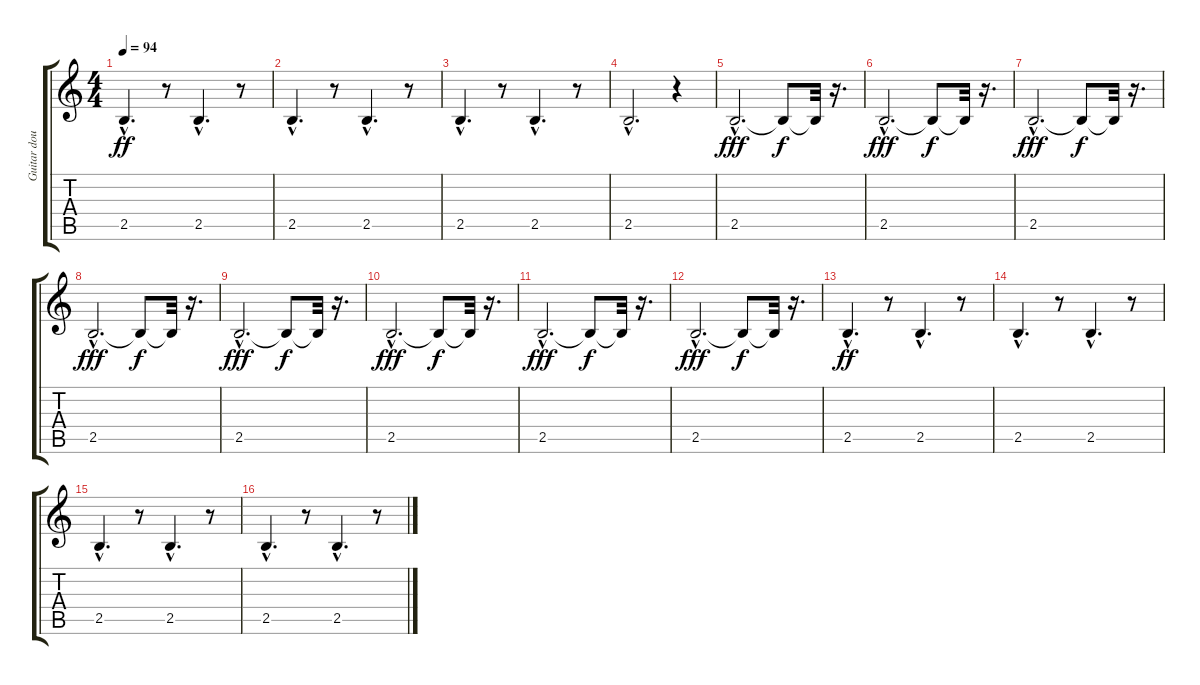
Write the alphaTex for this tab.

\track ("Guitar doubled" "Guitar dou") {instrument overdrivenguitar}
\staff {score tabs}
\tuning (E4 B3 G3 D3 A2 E2) {hide}
\ts (4 4)
\tempo 94
\clef g2
\ks c
2.5{hac}.4{d dy ff} r.8 2.5{hac}.4{d} r.8 |
2.5{hac}.4{d} r.8 2.5{hac}.4{d} r.8 |
2.5{hac}.4{d} r.8 2.5{hac}.4{d} r.8 |
2.5{hac}.2{d} r.4 |
2.5{hac}.2{d dy fff} 2.5{t}.8{dy f} 2.5{t}.32 r.16{d} |
2.5{hac}.2{d dy fff} 2.5{t}.8{dy f} 2.5{t}.32 r.16{d} |
2.5{hac}.2{d dy fff} 2.5{t}.8{dy f} 2.5{t}.32 r.16{d} |
2.5{hac}.2{d dy fff} 2.5{t}.8{dy f} 2.5{t}.32 r.16{d} |
2.5{hac}.2{d dy fff} 2.5{t}.8{dy f} 2.5{t}.32 r.16{d} |
2.5{hac}.2{d dy fff} 2.5{t}.8{dy f} 2.5{t}.32 r.16{d} |
2.5{hac}.2{d dy fff} 2.5{t}.8{dy f} 2.5{t}.32 r.16{d} |
2.5{hac}.2{d dy fff} 2.5{t}.8{dy f} 2.5{t}.32 r.16{d} |
2.5{hac}.4{d dy ff} r.8 2.5{hac}.4{d} r.8 |
2.5{hac}.4{d} r.8 2.5{hac}.4{d} r.8 |
2.5{hac}.4{d} r.8 2.5{hac}.4{d} r.8 |
2.5{hac}.4{d} r.8 2.5{hac}.4{d} r.8
